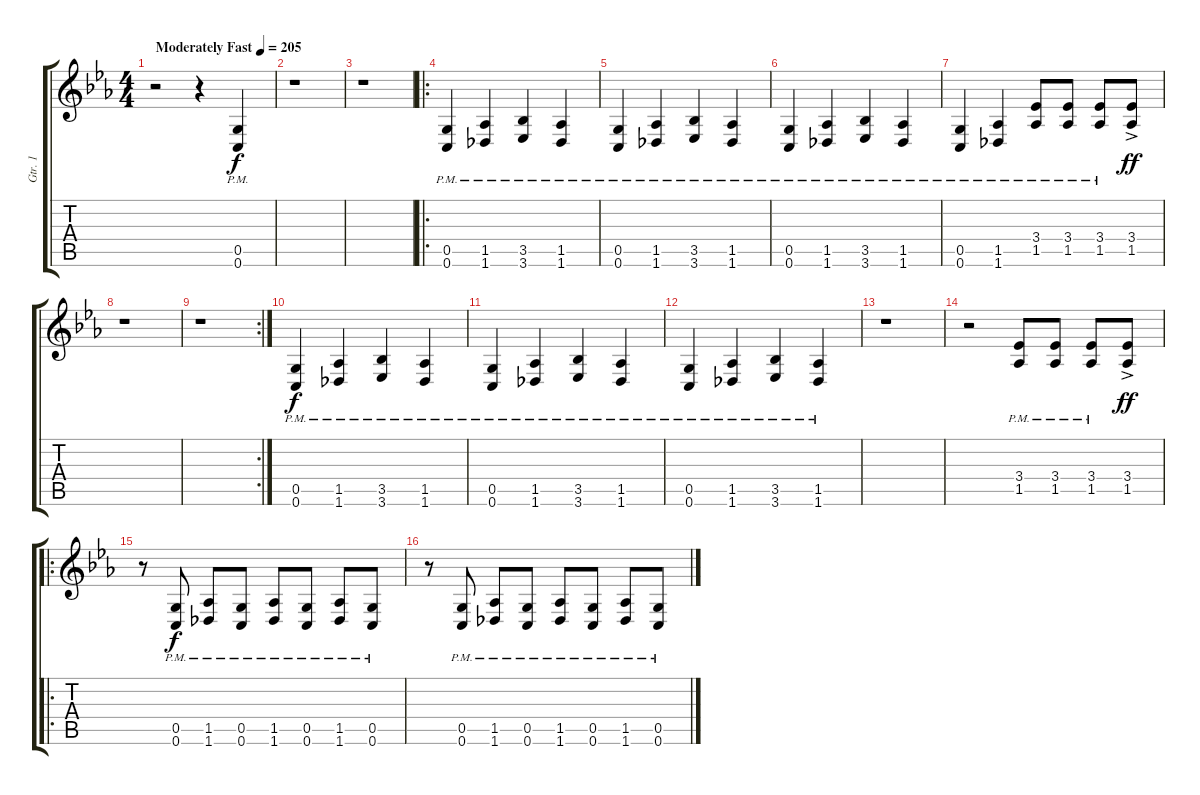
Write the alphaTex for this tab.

\track ("Gtr. 1" "Gtr. 1") {instrument distortionguitar}
\staff {score tabs}
\tuning (D4 A3 F3 C3 G2 C2) {hide}
\ts (4 4)
\tempo (205 "Moderately Fast")
\clef g2
\ks eb
r.2{dy f instrument distortionguitar} r.4 (0.5{pm} 0.6{pm}).4 |
r.1 |
r.1 |
\ro
(0.5{pm} 0.6{pm}).4 (1.5{pm} 1.6{pm}).4 (3.5{pm} 3.6{pm}).4 (1.5{pm} 1.6{pm}).4 |
(0.5{pm} 0.6{pm}).4 (1.5{pm} 1.6{pm}).4 (3.5{pm} 3.6{pm}).4 (1.5{pm} 1.6{pm}).4 |
(0.5{pm} 0.6{pm}).4 (1.5{pm} 1.6{pm}).4 (3.5{pm} 3.6{pm}).4 (1.5{pm} 1.6{pm}).4 |
(0.5{pm} 0.6{pm}).4 (1.5{pm} 1.6{pm}).4 (3.4{pm} 1.5{pm}).8 (3.4{pm} 1.5{pm}).8 (3.4{pm} 1.5{pm}).8 (3.4{ac} 1.5).8{dy ff} |
r.1 |
\rc 2
r.1 |
(0.5{pm} 0.6{pm}).4{dy f} (1.5{pm} 1.6{pm}).4 (3.5{pm} 3.6{pm}).4 (1.5{pm} 1.6{pm}).4 |
(0.5{pm} 0.6{pm}).4 (1.5{pm} 1.6{pm}).4 (3.5{pm} 3.6{pm}).4 (1.5{pm} 1.6{pm}).4 |
(0.5{pm} 0.6{pm}).4 (1.5{pm} 1.6{pm}).4 (3.5{pm} 3.6{pm}).4 (1.5{pm} 1.6{pm}).4 |
r.1 |
r.2 (3.4{pm} 1.5{pm}).8 (3.4{pm} 1.5{pm}).8 (3.4{pm} 1.5{pm}).8 (3.4{ac} 1.5).8{dy ff} |
\ro
r.8 (0.5{pm} 0.6{pm}).8{dy f} (1.5{pm} 1.6{pm}).8 (0.5{pm} 0.6{pm}).8 (1.5{pm} 1.6{pm}).8 (0.5{pm} 0.6{pm}).8 (1.5{pm} 1.6{pm}).8 (0.5{pm} 0.6{pm}).8 |
r.8 (0.5{pm} 0.6{pm}).8 (1.5{pm} 1.6{pm}).8 (0.5{pm} 0.6{pm}).8 (1.5{pm} 1.6{pm}).8 (0.5{pm} 0.6{pm}).8 (1.5{pm} 1.6{pm}).8 (0.5{pm} 0.6{pm}).8
